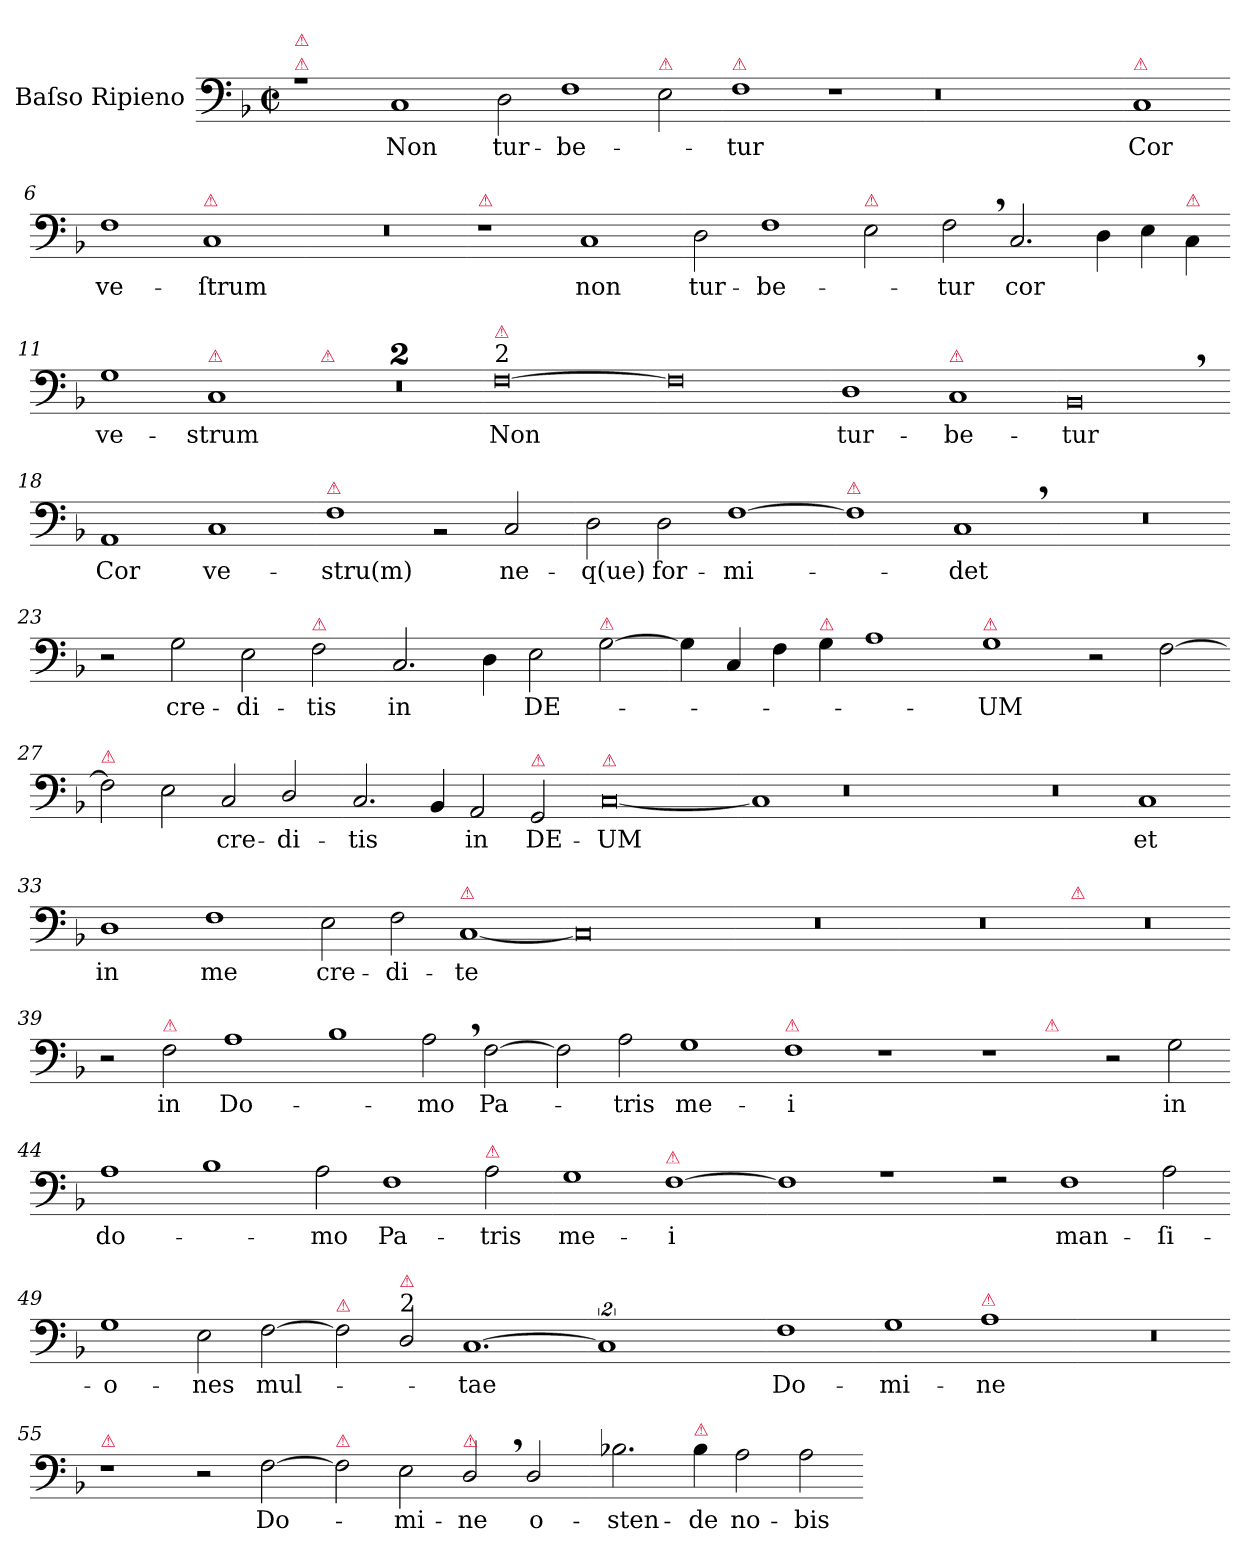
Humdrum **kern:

**kern	**text
*part1	*part1
*staff1	*staff1
*I"Baſso Ripieno	*
*clefF4	*
*k[b-]	*
*M2/1	*
*met(c|)	*
=1	=1
!LO:TX:a:color=crimson:t=⚠	!
!LO:TX:a:color=crimson:t=⚠	!
1rA	.
1C/	Non
=2-	=2-
2D\	tur-
1F\	-be-
!LO:TX:a:color=crimson:t=⚠	!
2E\	.
=3-	=3-
!LO:TX:a:color=crimson:t=⚠	!
1F\	-tur
1r	.
=4-	=4-
0.r	.
=5-	=5-
!LO:TX:a:color=crimson:t=⚠	!
1C/	Cor
=6-	=6-
1F\	ve-
!LO:TX:a:color=crimson:t=⚠	!
1C/	-ſtrum
=7-	=7-
0r	.
=8-	=8-
!LO:TX:a:color=crimson:t=⚠	!
1r	.
1C/	non
=9-	=9-
2D\	tur-
1F\	-be-
!LO:TX:a:color=crimson:t=⚠	!
2E\	.
=10-	=10-
2F,<\	-tur
2.C/	cor
4D\	.
4E\	.
!LO:TX:a:color=crimson:t=⚠	!
4C\	.
=11-	=11-
1G\	ve-
!LO:TX:a:color=crimson:t=⚠	!
1C/	-strum
=12-	=12-
!LO:TX:a:color=crimson:t=⚠	!
0r	.
=13-	=13-
0r	.
=14-	=14-
!LO:TX:a:t=2	!
!LO:TX:a:color=crimson:t=⚠	!
[0F\	Non
=15-	=15-
0F\]	.
=16-	=16-
1D\	tur-
!LO:TX:a:color=crimson:t=⚠	!
1C/	-be-
=17-	=17-
0BB-,</	-tur
=18-	=18-
1AA/	Cor
1C/	ve-
=19-	=19-
!LO:TX:a:color=crimson:t=⚠	!
1F\	-stru(m)
2rBB	.
2C/	ne-
=20-	=20-
2D\	-q(ue)
2D\	for-
[1F	-mi-
=21-	=21-
!LO:TX:a:color=crimson:t=⚠	!
1F]	.
1C,</	-det
=22-	=22-
0r	.
=23-	=23-
2r	.
2G\	cre-
2E\	-di-
!LO:TX:a:color=crimson:t=⚠	!
2F\	-tis
=24-	=24-
2.C/	in
4D\	.
2E\	DE-
!LO:TX:a:color=crimson:t=⚠	!
[2G\	.
=25-	=25-
4G!\]	.
4C/	.
4F\	.
!LO:TX:a:color=crimson:t=⚠	!
4G\	.
1A\	.
=26-	=26-
!LO:TX:a:color=crimson:t=⚠	!
1G\	-UM
2r	.
[2F	.
=27-	=27-
!LO:TX:a:color=crimson:t=⚠	!
2F]	.
2E\	.
2C/	cre-
2D/	-di-
=28-	=28-
2.C/	-tis
4BB-/	.
2AA/	in
!LO:TX:a:color=crimson:t=⚠	!
2GG/	DE-
=29-	=29-
!LO:TX:a:color=crimson:t=⚠	!
[0C	-UM
=30-	=30-
1C]	.
0r	.
=31-	=31-
0r	.
=32-	=32-
1C/	et
=33-	=33-
1D\	in
1F\	me
=34-	=34-
2E\	cre-
2F\	-di-
!LO:TX:a:color=crimson:t=⚠	!
[1C	-te
=35-	=35-
0C]	.
=36-	=36-
0r	.
=37-	=37-
0r	.
=38-	=38-
!LO:TX:a:color=crimson:t=⚠	!
0r	.
=39-	=39-
2r	.
!LO:TX:a:color=crimson:t=⚠	!
2F\	in
1A\	Do-
=40-	=40-
1B-\	.
2A,<\	-mo
[2F	Pa-
=41-	=41-
2F]	.
2A\	-tris
1G\	me-
=42-	=42-
!LO:TX:a:color=crimson:t=⚠	!
1F\	-i
1r	.
=43-	=43-
*^	*
1r	2ryy	.
!	!LO:TX:a:color=crimson:t=⚠	!
.	1.ryy	.
2r	.	.
2G\	.	in
*v	*v	*
=44-	=44-
1A\	do-
1B-\	.
=45-	=45-
2A\	-mo
1F\	Pa-
!LO:TX:a:color=crimson:t=⚠	!
2A\	-tris
=46-	=46-
1G\	me-
!LO:TX:a:color=crimson:t=⚠	!
[1F	-i
=47-	=47-
1F]	.
1rA	.
=48-	=48-
2rF	.
1F\	man-
2A\	-ſi-
=49-	=49-
1G\	-o-
2E\	-nes
[2F	mul-
=50-	=50-
!LO:TX:a:color=crimson:t=⚠	!
2F]	.
!LO:TX:a:t=2	!
!LO:TX:a:color=crimson:t=⚠	!
2D/	.
[1.C\	-tae
=51-	=51-
2%5C\]	.
=52-	=52-
1F\	Do-
=53-	=53-
1G\	-mi-
!LO:TX:a:color=crimson:t=⚠	!
1A\	-ne
=54-	=54-
0r	.
=55-	=55-
!LO:TX:a:color=crimson:t=⚠	!
1r	.
2r	.
!	!LO:LY:i
[2F	Do-
=56-	=56-
!LO:TX:a:color=crimson:t=⚠	!
2F]	.
!	!LO:LY:i
2E\	-mi-
!LO:TX:a:color=crimson:t=⚠	!
!	!LO:LY:i
2D,</	-ne
2D/	o-
=57-	=57-
2.B-X\	-sten-
!LO:TX:a:color=crimson:t=⚠	!
4B-\	-de
2A\	no-
2A\	-bis
=-	=-
*-	*-
